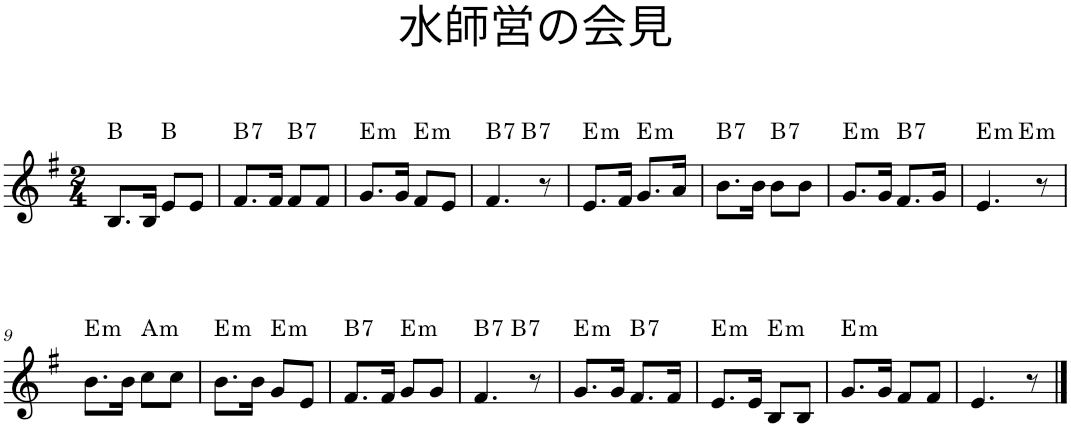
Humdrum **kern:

**kern	**harte
*part1	*part1
*staff1	*
*I"Piano	*
*I'Pno.	*
*clefG2	*
*k[f#]	*
*M2/4	*
=1	=1
8.B/L	B:maj
16B/Jk	.
8e/L	B:maj
8e/J	.
=2	=2
!	!LO:H:kt=7
8.f#/L	B:7
16f#/Jk	.
!	!LO:H:kt=7
8f#/L	B:7
8f#/J	.
=3	=3
!	!LO:H:kt=m
8.g/L	E:min
16g/Jk	.
!	!LO:H:kt=m
8f#/L	E:min
8e/J	.
=4	=4
!	!LO:H:kt=7
*^	*
4.f#/	4ryy	B:7
!	!	!LO:H:kt=7
.	4ryy	B:7
8r	.	.
=5	=5	=5
!	!	!LO:H:kt=m
*v	*v	*
8.e/L	E:min
16f#/Jk	.
!	!LO:H:kt=m
8.g/L	E:min
16a/Jk	.
=6	=6
!	!LO:H:kt=7
8.b\L	B:7
16b\Jk	.
!	!LO:H:kt=7
8b\L	B:7
8b\J	.
=7	=7
!	!LO:H:kt=m
8.g/L	E:min
16g/Jk	.
!	!LO:H:kt=7
8.f#/L	B:7
16g/Jk	.
=8	=8
!	!LO:H:kt=m
*^	*
4.e/	4ryy	E:min
!	!	!LO:H:kt=m
.	4ryy	E:min
8r	.	.
!!LO:LB:g=z	!!
=9	=9	=9
!	!	!LO:H:kt=m
*v	*v	*
8.b\L	E:min
16b\Jk	.
!	!LO:H:kt=m
8cc\L	A:min
8cc\J	.
=10	=10
!	!LO:H:kt=m
8.b\L	E:min
16b\Jk	.
!	!LO:H:kt=m
8g/L	E:min
8e/J	.
=11	=11
!	!LO:H:kt=7
8.f#/L	B:7
16f#/Jk	.
!	!LO:H:kt=m
8g/L	E:min
8g/J	.
=12	=12
!	!LO:H:kt=7
*^	*
4.f#/	4ryy	B:7
!	!	!LO:H:kt=7
.	4ryy	B:7
8r	.	.
=13	=13	=13
!	!	!LO:H:kt=m
*v	*v	*
8.g/L	E:min
16g/Jk	.
!	!LO:H:kt=7
8.f#/L	B:7
16f#/Jk	.
=14	=14
!	!LO:H:kt=m
8.e/L	E:min
16e/Jk	.
!	!LO:H:kt=m
8B/L	E:min
8B/J	.
=15	=15
!	!LO:H:kt=m
8.g/L	E:min
16g/Jk	.
8f#/L	.
8f#/J	.
=16	=16
4.e/	.
8r	.
==	==
*-	*-
